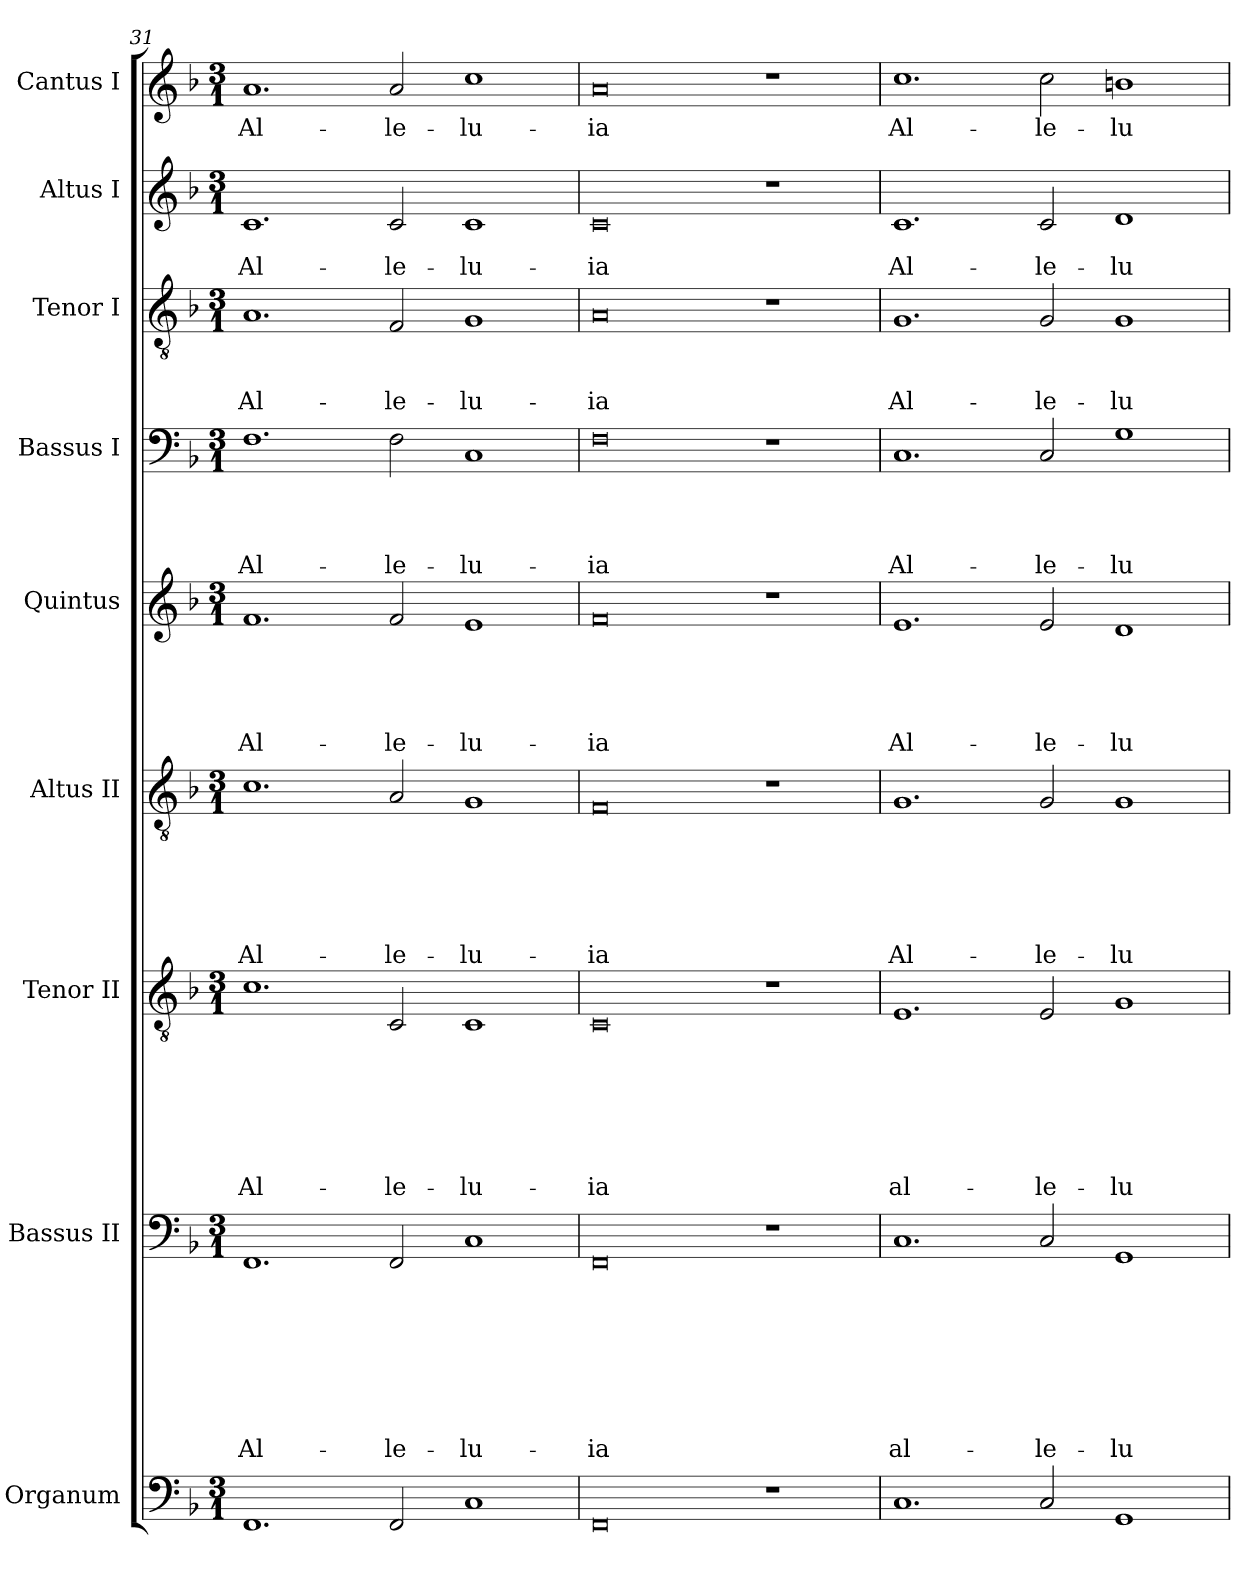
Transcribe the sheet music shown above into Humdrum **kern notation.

**kern	**kern	**text	**text	**text	**text	**text	**text	**text	**text	**kern	**text	**text	**text	**text	**text	**text	**text	**kern	**text	**text	**text	**text	**text	**text	**kern	**text	**text	**text	**text	**text	**kern	**text	**text	**text	**text	**kern	**text	**text	**text	**kern	**text	**text	**kern	**text
*part9	*part8	*part8	*part8	*part8	*part8	*part8	*part8	*part8	*part8	*part7	*part7	*part7	*part7	*part7	*part7	*part7	*part7	*part6	*part6	*part6	*part6	*part6	*part6	*part6	*part5	*part5	*part5	*part5	*part5	*part5	*part4	*part4	*part4	*part4	*part4	*part3	*part3	*part3	*part3	*part2	*part2	*part2	*part1	*part1
*staff9	*staff8	*staff8	*staff8	*staff8	*staff8	*staff8	*staff8	*staff8	*staff8	*staff7	*staff7	*staff7	*staff7	*staff7	*staff7	*staff7	*staff7	*staff6	*staff6	*staff6	*staff6	*staff6	*staff6	*staff6	*staff5	*staff5	*staff5	*staff5	*staff5	*staff5	*staff4	*staff4	*staff4	*staff4	*staff4	*staff3	*staff3	*staff3	*staff3	*staff2	*staff2	*staff2	*staff1	*staff1
*I"Organum	*I"Bassus II	*	*	*	*	*	*	*	*	*I"Tenor II	*	*	*	*	*	*	*	*I"Altus II	*	*	*	*	*	*	*I"Quintus	*	*	*	*	*	*I"Bassus I	*	*	*	*	*I"Tenor I	*	*	*	*I"Altus I	*	*	*I"Cantus I	*
*I'Or	*I'B II	*	*	*	*	*	*	*	*	*I'TII	*	*	*	*	*	*	*	*I'A II	*	*	*	*	*	*	*I'Q	*	*	*	*	*	*I'B I	*	*	*	*	*I'TI	*	*	*	*I'A I	*	*	*I'C I	*
*clefF4	*clefF4	*	*	*	*	*	*	*	*	*clefGv2	*	*	*	*	*	*	*	*clefGv2	*	*	*	*	*	*	*clefG2	*	*	*	*	*	*clefF4	*	*	*	*	*clefGv2	*	*	*	*clefG2	*	*	*clefG2	*
*k[b-]	*k[b-]	*	*	*	*	*	*	*	*	*k[b-]	*	*	*	*	*	*	*	*k[b-]	*	*	*	*	*	*	*k[b-]	*	*	*	*	*	*k[b-]	*	*	*	*	*k[b-]	*	*	*	*k[b-]	*	*	*k[b-]	*
*F:	*F:	*	*	*	*	*	*	*	*	*F:	*	*	*	*	*	*	*	*F:	*	*	*	*	*	*	*F:	*	*	*	*	*	*F:	*	*	*	*	*F:	*	*	*	*F:	*	*	*F:	*
*M3/1	*M3/1	*	*	*	*	*	*	*	*	*M3/1	*	*	*	*	*	*	*	*M3/1	*	*	*	*	*	*	*M3/1	*	*	*	*	*	*M3/1	*	*	*	*	*M3/1	*	*	*	*M3/1	*	*	*M3/1	*
=31	=31	=31	=31	=31	=31	=31	=31	=31	=31	=31	=31	=31	=31	=31	=31	=31	=31	=31	=31	=31	=31	=31	=31	=31	=31	=31	=31	=31	=31	=31	=31	=31	=31	=31	=31	=31	=31	=31	=31	=31	=31	=31	=31	=31
!	!	!	!	!	!	!	!	!	!LO:LY:b	!	!	!	!	!	!	!	!LO:LY:b	!	!	!	!	!	!	!LO:LY:b	!	!	!	!	!	!LO:LY:b	!	!	!	!	!LO:LY:b	!	!	!	!LO:LY:b	!	!	!LO:LY:b	!	!LO:LY:b
1.FF	1.FF	.	.	.	.	.	.	.	Al-	1.c	.	.	.	.	.	.	Al-	1.c	.	.	.	.	.	Al-	1.f	.	.	.	.	Al-	1.F	.	.	.	Al-	1.A	.	.	Al-	1.c	.	Al-	1.a	Al-
!	!	!	!	!	!	!	!	!	!LO:LY:b	!	!	!	!	!	!	!	!LO:LY:b	!	!	!	!	!	!	!LO:LY:b	!	!	!	!	!	!LO:LY:b	!	!	!	!	!LO:LY:b	!	!	!	!LO:LY:b	!	!	!LO:LY:b	!	!LO:LY:b
2FF/	2FF/	.	.	.	.	.	.	.	-le-	2C/	.	.	.	.	.	.	-le-	2A/	.	.	.	.	.	-le-	2f/	.	.	.	.	-le-	2F\	.	.	.	-le-	2F/	.	.	-le-	2c/	.	-le-	2a/	-le-
!	!	!	!	!	!	!	!	!	!LO:LY:b:rj	!	!	!	!	!	!	!	!LO:LY:b:rj	!	!	!	!	!	!	!LO:LY:b:rj	!	!	!	!	!	!LO:LY:b:rj	!	!	!	!	!LO:LY:b:rj	!	!	!	!LO:LY:b:rj	!	!	!LO:LY:b:rj	!	!LO:LY:b:rj
1C	1C	.	.	.	.	.	.	.	-lu-	1C	.	.	.	.	.	.	-lu-	1G	.	.	.	.	.	-lu-	1e	.	.	.	.	-lu-	1C	.	.	.	-lu-	1G	.	.	-lu-	1c	.	-lu-	1cc	-lu-
=32	=32	=32	=32	=32	=32	=32	=32	=32	=32	=32	=32	=32	=32	=32	=32	=32	=32	=32	=32	=32	=32	=32	=32	=32	=32	=32	=32	=32	=32	=32	=32	=32	=32	=32	=32	=32	=32	=32	=32	=32	=32	=32	=32	=32
!	!	!	!	!	!	!	!	!	!LO:LY:b:rj	!	!	!	!	!	!	!	!LO:LY:b:rj	!	!	!	!	!	!	!LO:LY:b:rj	!	!	!	!	!	!LO:LY:b:rj	!	!	!	!	!LO:LY:b:rj	!	!	!	!LO:LY:b:rj	!	!	!LO:LY:b:rj	!	!LO:LY:b:rj
0FF	0FF	.	.	.	.	.	.	.	-ia	0C	.	.	.	.	.	.	-ia	0F	.	.	.	.	.	-ia	0f	.	.	.	.	-ia	0F	.	.	.	-ia	0A	.	.	-ia	0c	.	-ia	0a	-ia
1r	1r	.	.	.	.	.	.	.	.	1r	.	.	.	.	.	.	.	1r	.	.	.	.	.	.	1r	.	.	.	.	.	1r	.	.	.	.	1r	.	.	.	1r	.	.	1r	.
!!LO:PB:g=z
=33	=33	=33	=33	=33	=33	=33	=33	=33	=33	=33	=33	=33	=33	=33	=33	=33	=33	=33	=33	=33	=33	=33	=33	=33	=33	=33	=33	=33	=33	=33	=33	=33	=33	=33	=33	=33	=33	=33	=33	=33	=33	=33	=33	=33
!	!	!	!	!	!	!	!	!	!LO:LY:b:rj	!	!	!	!	!	!	!	!LO:LY:b:rj	!	!	!	!	!	!	!LO:LY:b	!	!	!	!	!	!LO:LY:b	!	!	!	!	!LO:LY:b	!	!	!	!LO:LY:b	!	!	!LO:LY:b	!	!LO:LY:b
1.C	1.C	.	.	.	.	.	.	.	al-	1.E	.	.	.	.	.	.	al-	1.G	.	.	.	.	.	Al-	1.e	.	.	.	.	Al-	1.C	.	.	.	Al-	1.G	.	.	Al-	1.c	.	Al-	1.cc	Al-
!	!	!	!	!	!	!	!	!	!LO:LY:b	!	!	!	!	!	!	!	!LO:LY:b	!	!	!	!	!	!	!LO:LY:b	!	!	!	!	!	!LO:LY:b	!	!	!	!	!LO:LY:b	!	!	!	!LO:LY:b	!	!	!LO:LY:b	!	!LO:LY:b
2C/	2C/	.	.	.	.	.	.	.	-le-	2E/	.	.	.	.	.	.	-le-	2G/	.	.	.	.	.	-le-	2e/	.	.	.	.	-le-	2C/	.	.	.	-le-	2G/	.	.	-le-	2c/	.	-le-	2cc\	-le-
!	!	!	!	!	!	!	!	!	!LO:LY:b:rj	!	!	!	!	!	!	!	!LO:LY:b:rj	!	!	!	!	!	!	!LO:LY:b:rj	!	!	!	!	!	!LO:LY:b:rj	!	!	!	!	!LO:LY:b	!	!	!	!LO:LY:b	!	!	!LO:LY:b:rj	!	!LO:LY:b
1GG	1GG	.	.	.	.	.	.	.	-lu-	1G	.	.	.	.	.	.	-lu-	1G	.	.	.	.	.	-lu-	1d	.	.	.	.	-lu-	1G	.	.	.	-lu-	1G	.	.	-lu-	1d	.	-lu-	1bn	-lu-
=	=	=	=	=	=	=	=	=	=	=	=	=	=	=	=	=	=	=	=	=	=	=	=	=	=	=	=	=	=	=	=	=	=	=	=	=	=	=	=	=	=	=	=	=
*-	*-	*-	*-	*-	*-	*-	*-	*-	*-	*-	*-	*-	*-	*-	*-	*-	*-	*-	*-	*-	*-	*-	*-	*-	*-	*-	*-	*-	*-	*-	*-	*-	*-	*-	*-	*-	*-	*-	*-	*-	*-	*-	*-	*-
